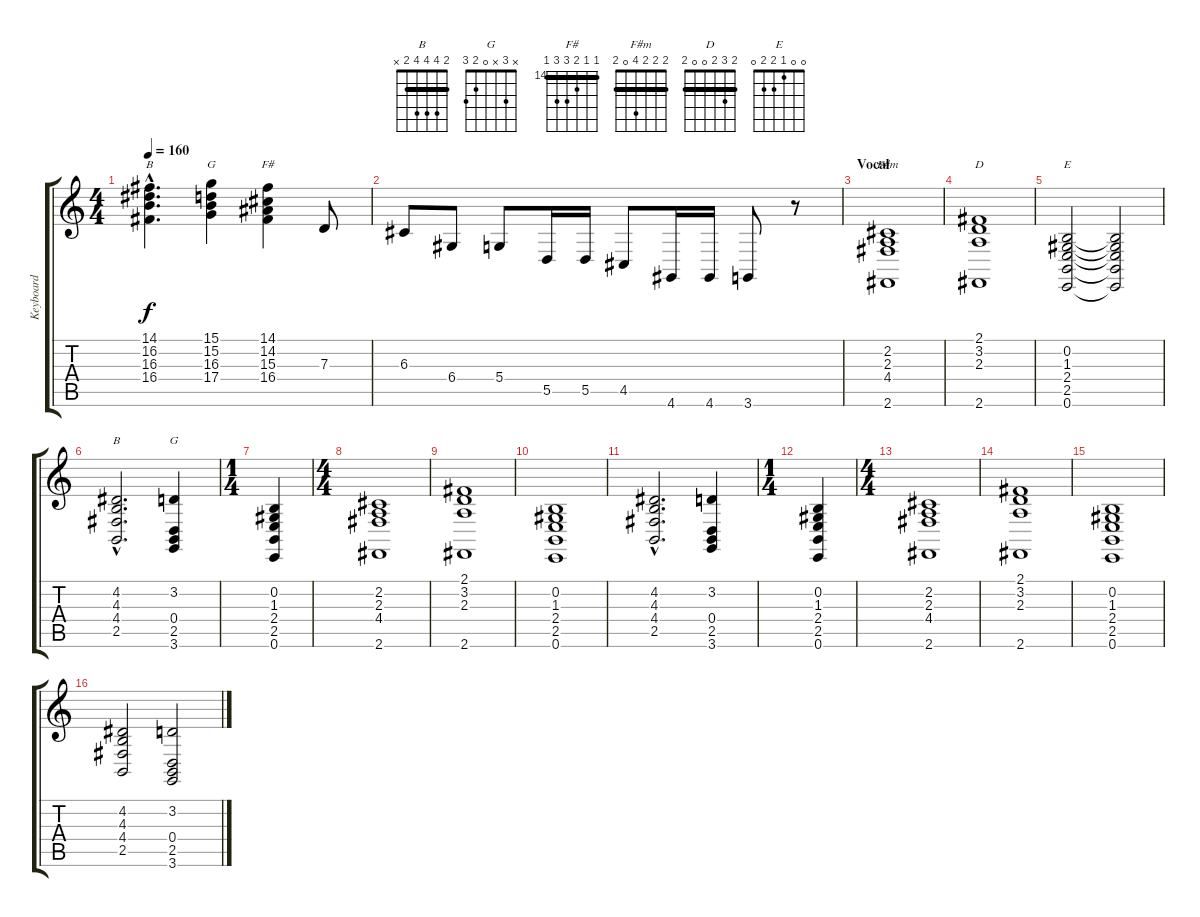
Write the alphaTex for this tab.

\track ("Keyboard" "Keyboard") {instrument churchorgan}
\staff {score tabs}
\tuning (E4 B3 G3 D3 A2 E2) {hide}
\chord ("B" 14 16 16 16 14 x) {firstfret 14 barre 14}
\chord ("G" 15 15 16 17 x x) {firstfret 15 barre 15}
\chord ("F#" 14 14 15 16 16 14) {firstfret 14 barre 14}
\chord ("F#m" 2 2 2 4 0 2) {barre 2}
\chord ("D" 2 3 2 0 0 2) {barre 2}
\chord ("E" 0 0 1 2 2 0)
\chord ("B" 2 4 4 4 2 x) {barre 2}
\chord ("G" x 3 x 0 2 3)
\ts (4 4)
\tempo 160
\clef g2
\ks c
(14.1{hac} 16.2{hac} 16.3{hac} 16.4{hac}).4{d ch "B" dy f} (15.1 15.2 16.3 17.4).4{ch "G"} (14.1 14.2 15.3 16.4).4{ch "F#"} 7.3.8 |
6.3.8 6.4.8 5.4.8 5.5.16 5.5.16 4.5.8 4.6.16 4.6.16 3.6.8 r.8 |
\section ("" "Vocal")
\ks aminor
(2.2 2.3 4.4 2.6).1{ch "F#m"} |
(2.1 3.2 2.3 2.6).1{ch "D"} |
(0.2 1.3 2.4 2.5 0.6).2{ch "E"} (0.2{t} 1.3{t} 2.4{t} 2.5{t} 0.6{t}).2 |
(4.2{hac} 4.3{hac} 4.4{hac} 2.5{hac}).2{d ch "B"} (3.2 0.4 2.5 3.6).4{ch "G"} |
\ts (1 4)
(0.2 1.3 2.4 2.5 0.6).4 |
\ts (4 4)
(2.2 2.3 4.4 2.6).1 |
(2.1 3.2 2.3 2.6).1 |
(0.2 1.3 2.4 2.5 0.6).1 |
(4.2{hac} 4.3{hac} 4.4{hac} 2.5{hac}).2{d} (3.2 0.4 2.5 3.6).4 |
\ts (1 4)
(0.2 1.3 2.4 2.5 0.6).4 |
\ts (4 4)
(2.2 2.3 4.4 2.6).1 |
(2.1 3.2 2.3 2.6).1 |
(0.2 1.3 2.4 2.5 0.6).1 |
(4.2 4.3 4.4 2.5).2 (3.2 0.4 2.5 3.6).2
